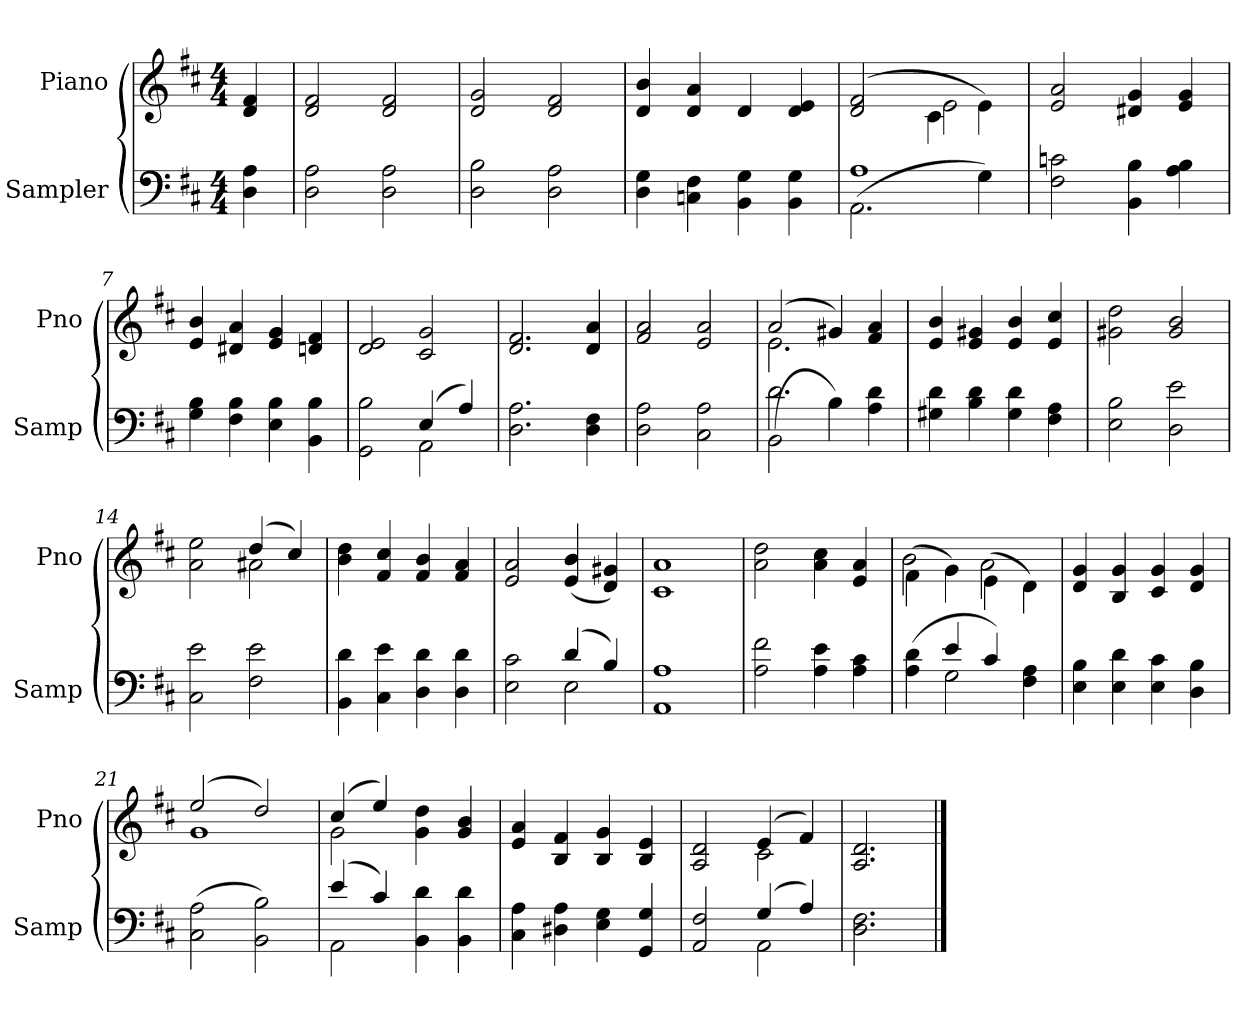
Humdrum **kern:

**kern	**kern
*part2	*part1
*staff2	*staff1
*I"Sampler	*I"Piano
*I'Samp	*I'Pno
*clefF4	*clefG2
*k[f#c#]	*k[f#c#]
*D:	*D:
*M4/4	*M4/4
=1	=1
4D 4A	4d 4f#
=2	=2
2D 2A	2d 2f#
2D 2A	2d 2f#
=3	=3
2D 2B	2d 2g
2D 2A	2d 2f#
=4	=4
4D 4G	4d 4b
4Cn 4F#	4d 4a
4BB 4G	4d
4BB 4G	4d 4e
=5	=5
*^	*^
(2.AA\	1A	(2d 2f#	2ryy
.	.	4c#\	2e
4G\)	.	4e\)	.
*v	*v	*	*
*	*v	*v
=6	=6
2F# 2cn	2e 2a
4BB 4B	4d#X 4g
4A 4B	4e 4g
=7	=7
4G 4B	4e 4b
4F# 4B	4d#X 4a
4E 4B	4e 4g
4BB 4B	4dn 4f#
=8	=8
*^	*
2GG 2B	2ryy	2d 2e
(4E/	2AA	2c# 2g
4A/)	.	.
*v	*v	*
=9	=9
2.D 2.A	2.d 2.f#
4D 4F#	4d 4a
=10	=10
2D 2A	2f# 2a
2C# 2A	2e 2a
=11	=11
*^	*^
(2BB\	2.d	(2a/	2.e
4B\)	.	4g#X/)	.
4A 4d	4ryy	4f# 4a	4ryy
*v	*v	*	*
*	*v	*v
=12	=12
4G#X 4d	4e 4b
4B 4d	4e 4g#X
4G# 4d	4e 4b
4F# 4A	4e 4cc#
=13	=13
2E 2B	2g#X 2dd
2D 2e	2g# 2b
=14	=14
*	*^
2C# 2e	2a 2ee	2ryy
2F# 2e	(4dd/	2a#X
.	4cc#/)	.
*	*v	*v
=15	=15
4BB 4d	4b 4dd
4C# 4e	4f# 4cc#
4D 4d	4f# 4b
4D 4d	4f# 4a
=16	=16
*^	*
2E 2c#	2ryy	2e 2a
(4d/	2E	(4e 4b
4B/)	.	4d 4g#X)
*v	*v	*
=17	=17
1AA 1A	1c# 1a
=18	=18
2A 2f#	2a 2dd
4A 4e	4a 4cc#
4A 4c#	4e 4a
=19	=19
*^	*^
(4A 4d	4ryy	(4f#\	2b
4e/	2G	4g\)	.
4c#/)	.	(4e\	2a
4F# 4A	4ryy	4d\)	.
*v	*v	*	*
*	*v	*v
=20	=20
4E 4B	4d 4g
4E 4d	4B 4g
4E 4c#	4c# 4g
4D 4B	4d 4g
=21	=21
*	*^
(2C# 2A	(2ee/	1g
2BB 2B)	2dd/)	.
=22	=22	=22
*^	*	*
(4e/	2AA	(4cc#/	2g
4c#/)	.	4ee/)	.
4BB 4d	2ryy	4g 4dd	2ryy
4BB 4d	.	4g 4b	.
*v	*v	*	*
*	*v	*v
=23	=23
4C# 4A	4e 4a
4D#X 4A	4B 4f#
4E 4G	4B 4g
4GG 4G	4B 4e
=24	=24
*^	*^
2AA 2F#	2ryy	2A 2d	2ryy
(4G/	2AA	(4e/	2c#
4A/)	.	4f#/)	.
*v	*v	*	*
*	*v	*v
=25	=25
2.D 2.F#	2.A/ 2.d/
==	==
*-	*-
